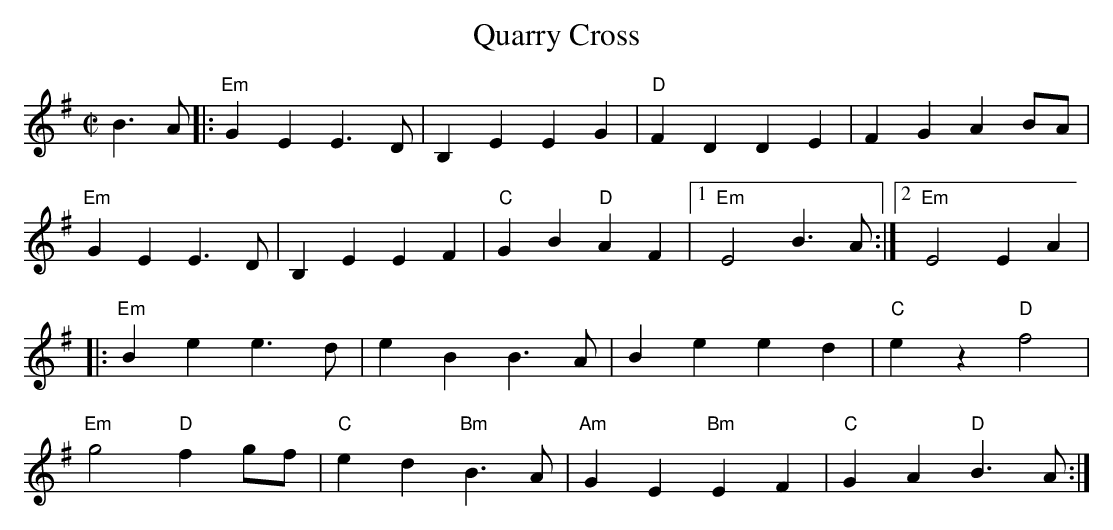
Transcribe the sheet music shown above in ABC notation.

X:1
T: Quarry Cross
M:C|
L:1/8
K:Em
B3A|:"Em"G2E2E3D|B,2E2E2G2|"D"F2D2D2E2|F2G2A2BA|
"Em"G2E2E3D|B,2E2E2F2|"C"G2B2"D"A2F2|1"Em"E4 B3A:|2"Em"E4 E2 A2|
|:"Em"B2e2e3d|e2B2B3A|B2e2e2d2|"C"e2z2"D"f4|
"Em"g4"D"f2gf|"C"e2d2"Bm"B3A|"Am"G2E2"Bm"E2F2|"C"G2A2"D"B3 A:|
